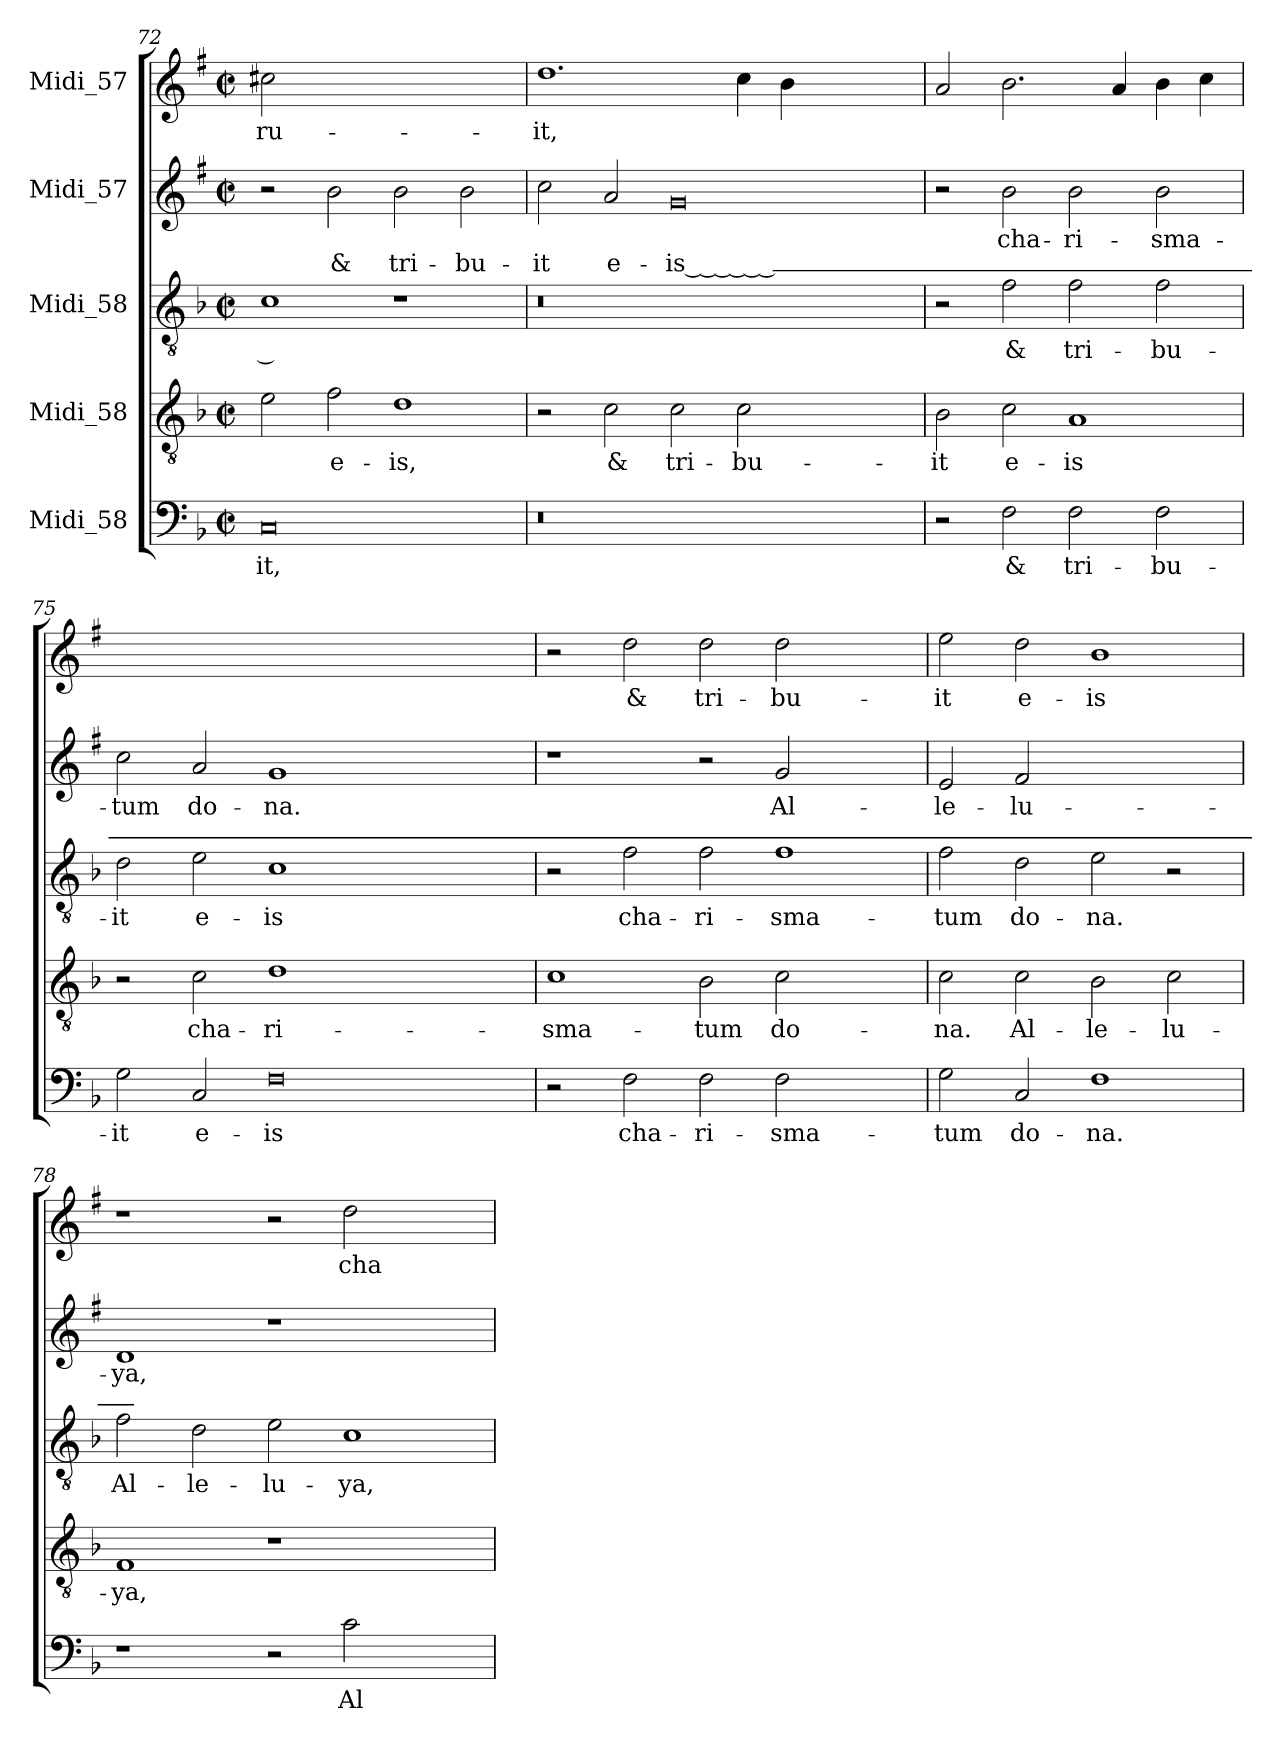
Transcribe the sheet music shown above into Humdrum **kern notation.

**kern	**text	**kern	**text	**kern	**text	**kern	**text	**text	**kern	**text
*part5	*part5	*part4	*part4	*part3	*part3	*part2	*part2	*part2	*part1	*part1
*staff5	*staff5	*staff4	*staff4	*staff3	*staff3	*staff2	*staff2	*staff2	*staff1	*staff1
*I"Midi_58	*	*I"Midi_58	*	*I"Midi_58	*	*I"Midi_57	*	*	*I"Midi_57	*
!!LO:LB:g=z
*clefF4	*	*clefGv2	*	*clefGv2	*	*clefG2	*	*	*clefG2	*
*	*	*	*	*	*	*ITrd1c2	*	*	*ITrd1c2	*
*k[b-]	*	*k[b-]	*	*k[b-]	*	*k[b-]	*	*	*k[b-]	*
*F:	*	*F:	*	*F:	*	*F:	*	*	*F:	*
*M4/2	*	*M4/2	*	*M4/2	*	*M4/2	*	*	*M4/2	*
*met(c|)	*	*met(c|)	*	*met(c|)	*	*met(c|)	*	*	*met(c|)	*
=72A	=72A	=72A	=72A	=72A	=72A	=72A	=72A	=72A	=72A	=72A
!	!LO:LY:b	!	!	!	!LO:LY:b	!	!	!	!	!LO:LY:b
*	*	*	*	*	*	*	*	*	*^	*
0C	-it,	2e	.	1c	__	2r	.	.	2b	2ryy	-ru-
!	!	!	!LO:LY:b	!	!	!	!	!LO:LY:b	!	!	!
.	.	2f	e-	.	.	2a	.	&	1.ryy	1.ryy	.
!	!	!	!LO:LY:b	!	!	!	!	!LO:LY:b	!	!	!
.	.	1d	-is,	1r	.	2a	.	tri-	.	.	.
!	!	!	!	!	!	!	!	!LO:LY:b	!	!	!
.	.	.	.	.	.	2a	.	-bu-	.	.	.
*	*	*	*	*	*	*	*	*	*v	*v	*
!!LO:LB:g=z
=73	=73	=73	=73	=73	=73	=73	=73	=73	=73	=73
!	!	!	!	!	!	!	!	!LO:LY:b	!	!LO:LY:b
0r	.	2r	.	0r	.	2b-	.	-it	1.cc	-it,
!	!	!	!LO:LY:b	!	!	!	!	!LO:LY:b	!	!
.	.	2c	&	.	.	2g	.	e-	.	.
!	!	!	!LO:LY:b	!	!	!	!	!LO:LY:b	!	!
.	.	2c	tri-	.	.	0f	.	-is_______	.	.
!	!	!	!LO:LY:b	!	!	!	!	!	!	!
.	.	2c	-bu-	.	.	.	.	.	4b-	.
.	.	.	.	.	.	.	.	.	4a	.
1ryy	.	1ryy	.	1ryy	.	.	.	.	1ryy	.
=74	=74	=74	=74	=74	=74	=74	=74	=74	=74	=74
!	!	!	!LO:LY:b	!	!	!	!	!	!	!
2r	.	2B-	-it	2r	.	2r	.	.	2g	.
!	!LO:LY:b	!	!LO:LY:b	!	!LO:LY:b	!	!LO:LY:b	!	!	!
2F	&	2c	e-	2f	&	2a	cha-	.	2.a	.
!	!LO:LY:b	!	!LO:LY:b	!	!LO:LY:b	!	!LO:LY:b	!	!	!
2F	tri-	1A	-is	2f	tri-	2a	-ri-	.	.	.
.	.	.	.	.	.	.	.	.	4g	.
!	!LO:LY:b	!	!	!	!LO:LY:b	!	!LO:LY:b	!	!	!
2F	-bu-	.	.	2f	-bu-	2a	-sma-	.	4a	.
.	.	.	.	.	.	.	.	.	4b-	.
=75	=75	=75	=75	=75	=75	=75	=75	=75	=75	=75
!	!LO:LY:b	!	!	!	!LO:LY:b	!	!LO:LY:b	!	!	!
2G	-it	2r	.	2d	-it	2b-	-tum	.	[1.ccyy	.
!	!LO:LY:b	!	!LO:LY:b	!	!LO:LY:b	!	!LO:LY:b	!	!	!
2C	e-	2c	cha-	2e	e-	2g	do-	.	.	.
!	!LO:LY:b	!	!LO:LY:b	!	!LO:LY:b	!	!LO:LY:b	!	!	!
0F	-is	1d	-ri-	1c	-is	1f	-na.	.	.	.
.	.	.	.	.	.	.	.	.	2ccyy]	.
.	.	1ryy	.	1ryy	.	1ryy	.	.	1ryy	.
=76	=76	=76	=76	=76	=76	=76	=76	=76	=76	=76
!	!	!	!LO:LY:b	!	!	!	!	!	!	!
2r	.	1c	-sma-	2r	.	1r	.	.	2r	.
!	!LO:LY:b	!	!	!	!LO:LY:b	!	!	!	!	!LO:LY:b
2F	cha-	.	.	2f	cha-	.	.	.	2cc	&
!	!LO:LY:b	!	!LO:LY:b	!	!LO:LY:b	!	!	!	!	!LO:LY:b
2F	-ri-	2B-	-tum	2f	-ri-	2r	.	.	2cc	tri-
!	!LO:LY:b	!	!LO:LY:b	!	!LO:LY:b	!	!LO:LY:b	!	!	!LO:LY:b
2F	-sma-	2c	do-	1f	-sma-	2f	Al-	.	2cc	-bu-
2ryy	.	2ryy	.	.	.	2ryy	.	.	2ryy	.
=77	=77	=77	=77	=77	=77	=77	=77	=77	=77	=77
!	!LO:LY:b	!	!LO:LY:b	!	!LO:LY:b	!	!LO:LY:b	!	!	!LO:LY:b
2G	-tum	2c	-na.	2f	-tum	2d	-le-	.	2dd	-it
!	!LO:LY:b	!	!LO:LY:b	!	!LO:LY:b	!	!LO:LY:b	!	!	!LO:LY:b
2C	do-	2c	Al-	2d	do-	2e	-lu-	.	2cc	e-
!	!LO:LY:b	!	!LO:LY:b	!	!LO:LY:b	!	!	!	!	!LO:LY:b
1F	-na.	2B-	-le-	2e	-na.	1ryy	.	.	1a	-is
!	!	!	!LO:LY:b	!	!	!	!	!	!	!
.	.	2c	-lu-	2r	.	.	.	.	.	.
!!LO:LB:g=z
=78	=78	=78	=78	=78	=78	=78	=78	=78	=78	=78
!	!	!	!LO:LY:b	!	!LO:LY:b	!	!LO:LY:b	!	!	!
1r	.	1F	-ya,	2f	Al-	1c	-ya,	.	1r	.
!	!	!	!	!	!LO:LY:b	!	!	!	!	!
.	.	.	.	2d	-le-	.	.	.	.	.
!	!	!	!	!	!LO:LY:b	!	!	!	!	!
2r	.	1r	.	2e	-lu-	1r	.	.	2r	.
!	!LO:LY:b	!	!	!	!LO:LY:b	!	!	!	!	!LO:LY:b
2c	Al-	.	.	1c	-ya,	.	.	.	2cc	cha-
2ryy	.	2ryy	.	.	.	2ryy	.	.	2ryy	.
=	=	=	=	=	=	=	=	=	=	=
*-	*-	*-	*-	*-	*-	*-	*-	*-	*-	*-
